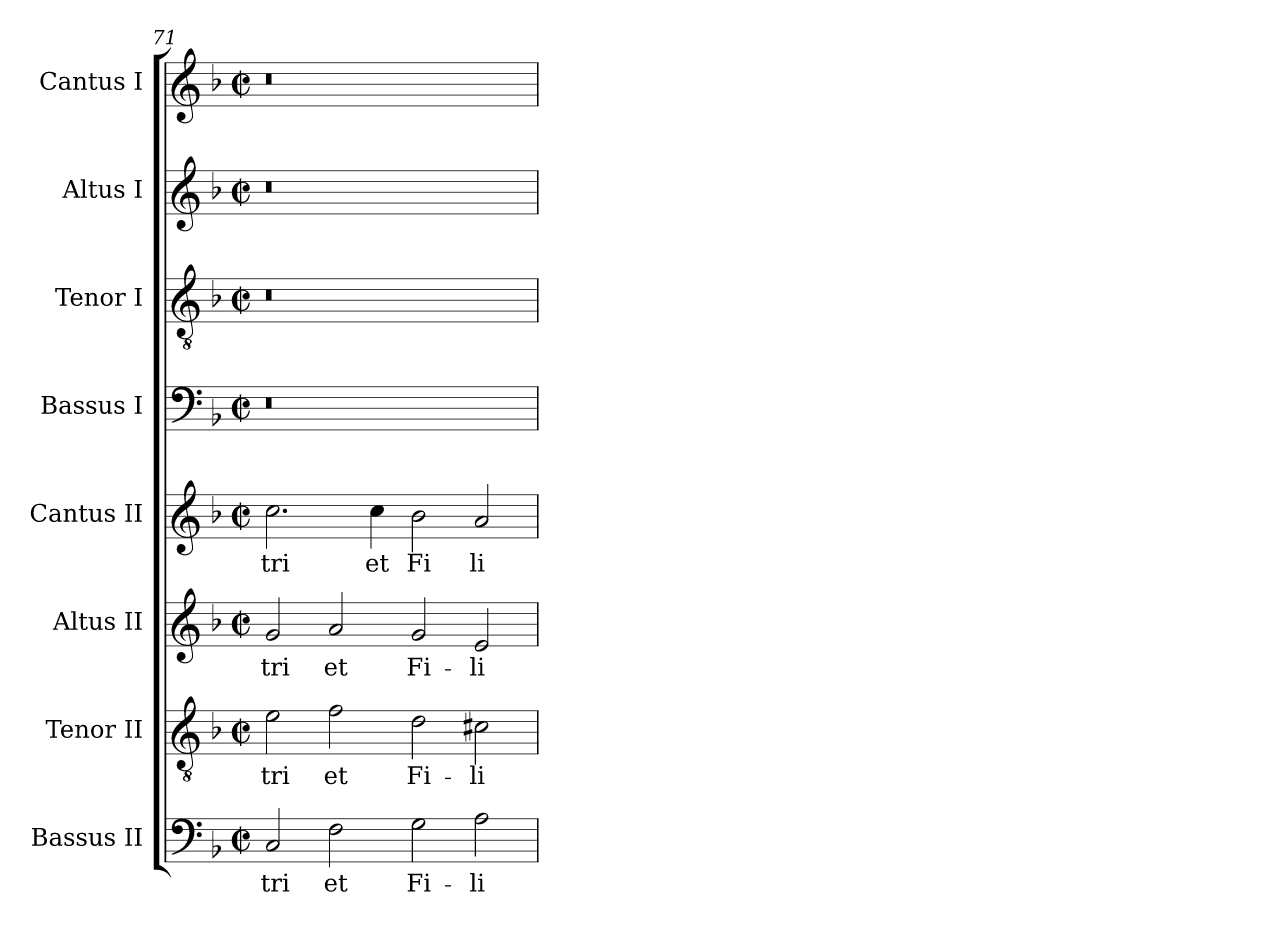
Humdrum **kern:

**kern	**text	**kern	**text	**kern	**text	**kern	**text	**kern	**kern	**kern	**kern
*part8	*part8	*part7	*part7	*part6	*part6	*part5	*part5	*part4	*part3	*part2	*part1
*staff8	*staff8	*staff7	*staff7	*staff6	*staff6	*staff5	*staff5	*staff4	*staff3	*staff2	*staff1
*I"Bassus II	*	*I"Tenor II	*	*I"Altus II	*	*I"Cantus II	*	*I"Bassus I	*I"Tenor I	*I"Altus I	*I"Cantus I
*clefF4	*	*clefGv2	*	*clefG2	*	*clefG2	*	*clefF4	*clefGv2	*clefG2	*clefG2
*k[b-]	*	*k[b-]	*	*k[b-]	*	*k[b-]	*	*k[b-]	*k[b-]	*k[b-]	*k[b-]
*F:	*	*F:	*	*F:	*	*F:	*	*F:	*F:	*F:	*F:
*M2/2	*	*M2/2	*	*M2/2	*	*M2/2	*	*M2/2	*M2/2	*M2/2	*M2/2
*met(c|)	*	*met(c|)	*	*met(c|)	*	*met(c|)	*	*met(c|)	*met(c|)	*met(c|)	*met(c|)
=71	=71	=71	=71	=71	=71	=71	=71	=71	=71	=71	=71
!	!LO:LY:b:cj	!	!LO:LY:b:cj	!	!LO:LY:b:cj	!	!LO:LY:b:cj	!	!	!	!
2C/	-tri	2e\	-tri	2g/	-tri	2.cc\	tri	0r	0r	0r	0r
!	!LO:LY:b:cj	!	!LO:LY:b:cj	!	!LO:LY:b:cj	!	!	!	!	!	!
2F\	et	2f\	et	2a/	et	.	.	.	.	.	.
!	!	!	!	!	!	!	!LO:LY:b:cj	!	!	!	!
.	.	.	.	.	.	4cc\	et	.	.	.	.
!	!LO:LY:b:cj	!	!LO:LY:b:cj	!	!LO:LY:b:cj	!	!LO:LY:b:cj	!	!	!	!
2G\	Fi-	2d\	Fi-	2g/	Fi-	2b-\	Fi	.	.	.	.
!	!LO:LY:b:cj	!	!LO:LY:b:cj	!	!LO:LY:b:cj	!	!LO:LY:b:cj	!	!	!	!
2A\	-li-	2c#X\	-li-	2e/	-li-	2a/	li	.	.	.	.
=	=	=	=	=	=	=	=	=	=	=	=
*-	*-	*-	*-	*-	*-	*-	*-	*-	*-	*-	*-
